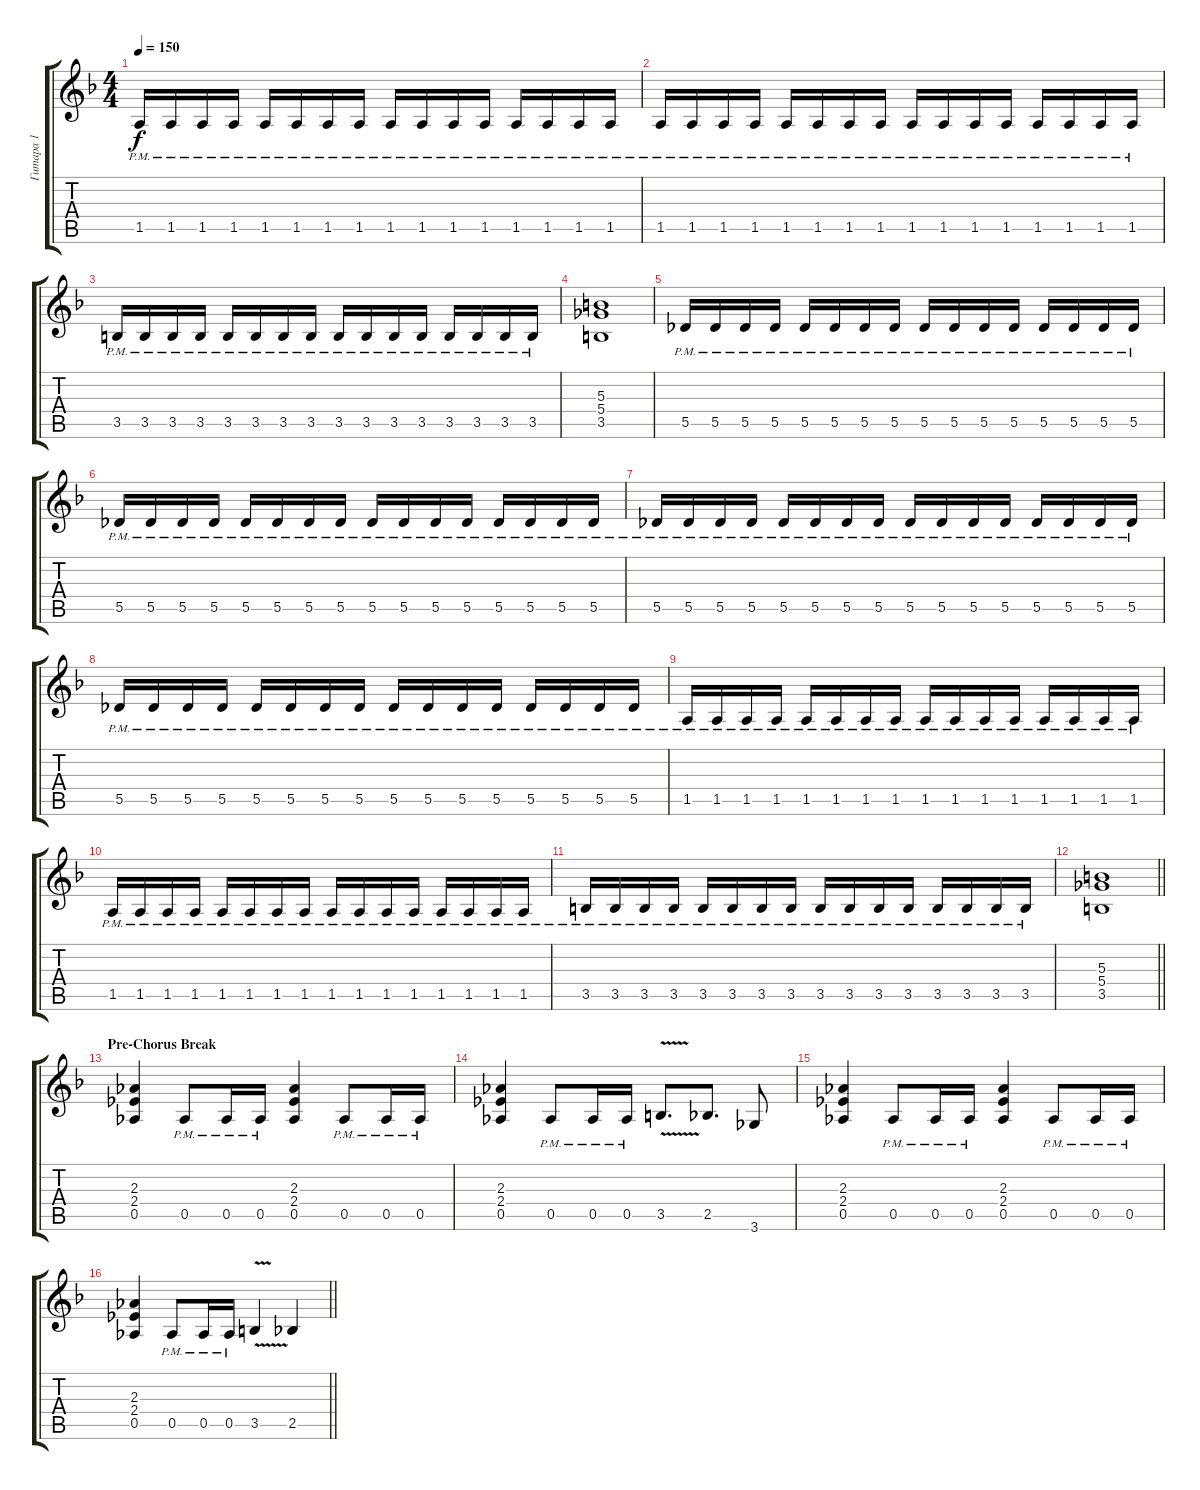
\track ("Гитара 1" "Гитара 1") {instrument distortionguitar}
\staff {score tabs}
\tuning (Eb4 Bb3 Gb3 Db3 Ab2 Eb2) {hide}
\ts (4 4)
\tempo 150
\clef g2
\ks dminor
1.5{pm}.16{dy f} 1.5{pm}.16 1.5{pm}.16 1.5{pm}.16 1.5{pm}.16 1.5{pm}.16 1.5{pm}.16 1.5{pm}.16 1.5{pm}.16 1.5{pm}.16 1.5{pm}.16 1.5{pm}.16 1.5{pm}.16 1.5{pm}.16 1.5{pm}.16 1.5{pm}.16 |
1.5{pm}.16 1.5{pm}.16 1.5{pm}.16 1.5{pm}.16 1.5{pm}.16 1.5{pm}.16 1.5{pm}.16 1.5{pm}.16 1.5{pm}.16 1.5{pm}.16 1.5{pm}.16 1.5{pm}.16 1.5{pm}.16 1.5{pm}.16 1.5{pm}.16 1.5{pm}.16 |
3.5{pm}.16 3.5{pm}.16 3.5{pm}.16 3.5{pm}.16 3.5{pm}.16 3.5{pm}.16 3.5{pm}.16 3.5{pm}.16 3.5{pm}.16 3.5{pm}.16 3.5{pm}.16 3.5{pm}.16 3.5{pm}.16 3.5{pm}.16 3.5{pm}.16 3.5{pm}.16 |
(5.3 5.4 3.5).1 |
5.5{pm}.16 5.5{pm}.16 5.5{pm}.16 5.5{pm}.16 5.5{pm}.16 5.5{pm}.16 5.5{pm}.16 5.5{pm}.16 5.5{pm}.16 5.5{pm}.16 5.5{pm}.16 5.5{pm}.16 5.5{pm}.16 5.5{pm}.16 5.5{pm}.16 5.5{pm}.16 |
5.5{pm}.16 5.5{pm}.16 5.5{pm}.16 5.5{pm}.16 5.5{pm}.16 5.5{pm}.16 5.5{pm}.16 5.5{pm}.16 5.5{pm}.16 5.5{pm}.16 5.5{pm}.16 5.5{pm}.16 5.5{pm}.16 5.5{pm}.16 5.5{pm}.16 5.5{pm}.16 |
5.5{pm}.16 5.5{pm}.16 5.5{pm}.16 5.5{pm}.16 5.5{pm}.16 5.5{pm}.16 5.5{pm}.16 5.5{pm}.16 5.5{pm}.16 5.5{pm}.16 5.5{pm}.16 5.5{pm}.16 5.5{pm}.16 5.5{pm}.16 5.5{pm}.16 5.5{pm}.16 |
5.5{pm}.16 5.5{pm}.16 5.5{pm}.16 5.5{pm}.16 5.5{pm}.16 5.5{pm}.16 5.5{pm}.16 5.5{pm}.16 5.5{pm}.16 5.5{pm}.16 5.5{pm}.16 5.5{pm}.16 5.5{pm}.16 5.5{pm}.16 5.5{pm}.16 5.5{pm}.16 |
1.5{pm}.16 1.5{pm}.16 1.5{pm}.16 1.5{pm}.16 1.5{pm}.16 1.5{pm}.16 1.5{pm}.16 1.5{pm}.16 1.5{pm}.16 1.5{pm}.16 1.5{pm}.16 1.5{pm}.16 1.5{pm}.16 1.5{pm}.16 1.5{pm}.16 1.5{pm}.16 |
1.5{pm}.16 1.5{pm}.16 1.5{pm}.16 1.5{pm}.16 1.5{pm}.16 1.5{pm}.16 1.5{pm}.16 1.5{pm}.16 1.5{pm}.16 1.5{pm}.16 1.5{pm}.16 1.5{pm}.16 1.5{pm}.16 1.5{pm}.16 1.5{pm}.16 1.5{pm}.16 |
3.5{pm}.16 3.5{pm}.16 3.5{pm}.16 3.5{pm}.16 3.5{pm}.16 3.5{pm}.16 3.5{pm}.16 3.5{pm}.16 3.5{pm}.16 3.5{pm}.16 3.5{pm}.16 3.5{pm}.16 3.5{pm}.16 3.5{pm}.16 3.5{pm}.16 3.5{pm}.16 |
\barLineRight lightlight
(5.3 5.4 3.5).1 |
\section ("" "Pre-Chorus Break")
(2.3 2.4 0.5).4 0.5{pm}.8 0.5{pm}.16 0.5{pm}.16 (2.3 2.4 0.5).4 0.5{pm}.8 0.5{pm}.16 0.5{pm}.16 |
(2.3 2.4 0.5).4 0.5{pm}.8 0.5{pm}.16 0.5{pm}.16 3.5{v}.8{d} 2.5.8{d} 3.6.8 |
(2.3 2.4 0.5).4 0.5{pm}.8 0.5{pm}.16 0.5{pm}.16 (2.3 2.4 0.5).4 0.5{pm}.8 0.5{pm}.16 0.5{pm}.16 |
\barLineRight lightlight
(2.3 2.4 0.5).4 0.5{pm}.8 0.5{pm}.16 0.5{pm}.16 3.5{v}.4 2.5.4
